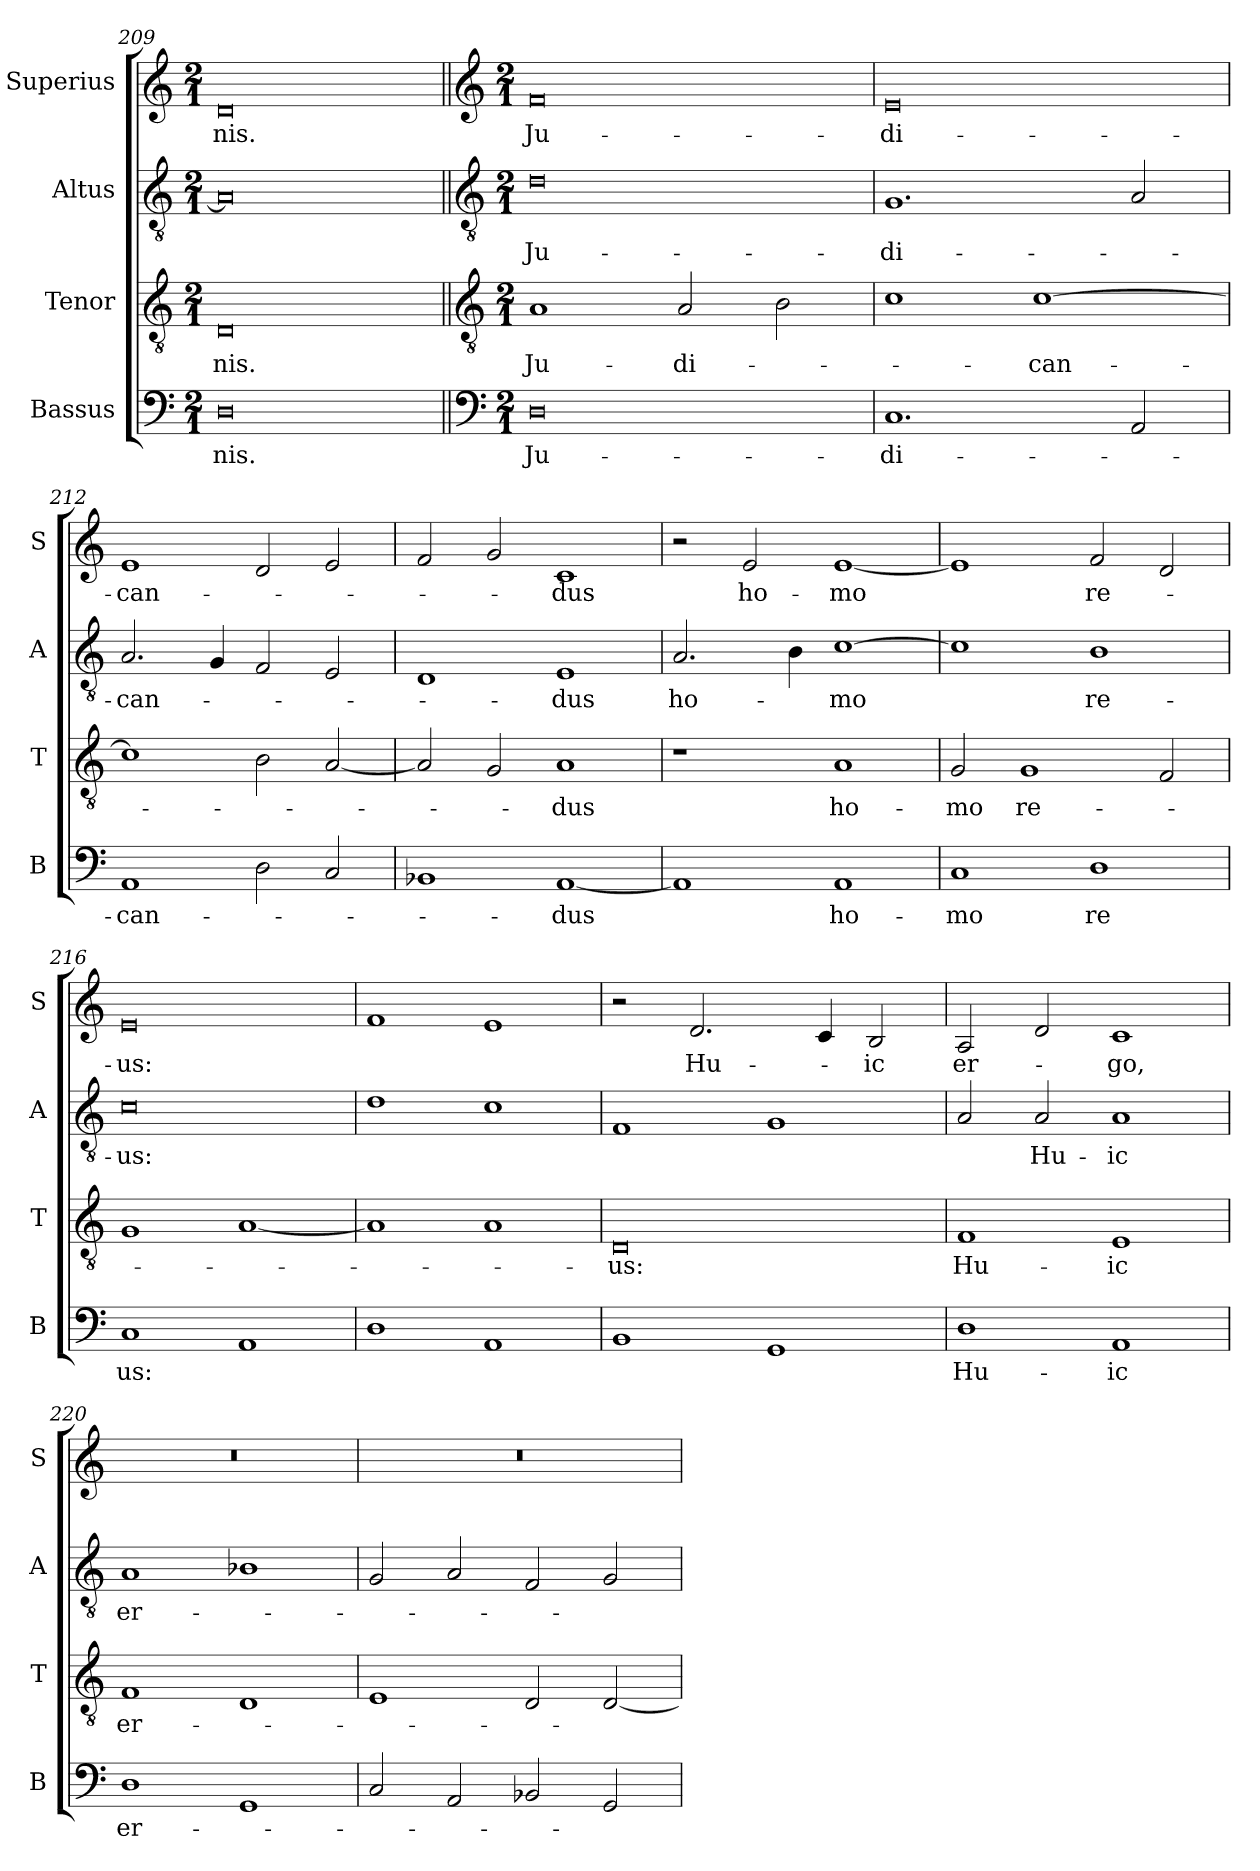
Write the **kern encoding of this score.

**kern	**text	**kern	**text	**kern	**text	**kern	**text
*part4	*part4	*part3	*part3	*part2	*part2	*part1	*part1
*staff4	*staff4	*staff3	*staff3	*staff2	*staff2	*staff1	*staff1
*I"Bassus	*	*I"Tenor	*	*I"Altus	*	*I"Superius	*
*I'B	*	*I'T	*	*I'A	*	*I'S	*
*clefF4	*	*clefGv2	*	*clefGv2	*	*clefG2	*
*k[]	*	*k[]	*	*k[]	*	*k[]	*
*M2/1	*	*M2/1	*	*M2/1	*	*M2/1	*
=209	=209	=209	=209	=209	=209	=209	=209
0D	-nis.	0D	-nis.	0A]	.	0d	-nis.
!!LO:PB:g=z
=210||	=210||	=210||	=210||	=210||	=210||	=210||	=210||
*clefF4	*	*clefGv2	*	*clefGv2	*	*clefG2	*
*k[]	*	*k[]	*	*k[]	*	*k[]	*
*M2/1	*	*M2/1	*	*M2/1	*	*M2/1	*
0D	Ju-	1A	Ju-	0d	Ju-	0f	Ju-
.	.	2A	-di-	.	.	.	.
.	.	2B	.	.	.	.	.
=211	=211	=211	=211	=211	=211	=211	=211
1.C	-di-	1c	.	1.G	-di-	0e	-di-
.	.	[1c	-can-	.	.	.	.
2AA	.	.	.	2A	.	.	.
=212	=212	=212	=212	=212	=212	=212	=212
1AA	-can-	1c]	.	2.A	-can-	1e	-can-
.	.	.	.	4G	.	.	.
2D	.	2B	.	2F	.	2d	.
2C	.	[2A	.	2E	.	2e	.
=213	=213	=213	=213	=213	=213	=213	=213
1BB-X	.	2A]	.	1D	.	2f	.
.	.	2G	.	.	.	2g	.
[1AA	-dus	1A	-dus	1E	-dus	1c	-dus
=214	=214	=214	=214	=214	=214	=214	=214
1AA]	.	1r	.	2.A	ho-	2r	.
.	.	.	.	.	.	2e	ho-
.	.	.	.	4B	.	.	.
1AA	ho-	1A	ho-	[1c	-mo	[1e	-mo
=215	=215	=215	=215	=215	=215	=215	=215
1C	-mo	2G	-mo	1c]	.	1e]	.
.	.	1G	re-	.	.	.	.
1D	re	.	.	1B	re-	2f	re-
.	.	2F	.	.	.	2d	.
=216	=216	=216	=216	=216	=216	=216	=216
1C	us:	1G	.	0c	-us:	0e	-us:
1AA	.	[1A	.	.	.	.	.
=217	=217	=217	=217	=217	=217	=217	=217
1D	.	1A]	.	1d	.	1f	.
1AA	.	1A	.	1c	.	1e	.
=218	=218	=218	=218	=218	=218	=218	=218
1BB	.	0D	-us:	1F	.	2r	.
.	.	.	.	.	.	2.d	Hu-
1GG	.	.	.	1G	.	.	.
.	.	.	.	.	.	4c	.
.	.	.	.	.	.	2B	-ic
=219	=219	=219	=219	=219	=219	=219	=219
1D	Hu-	1F	Hu-	2A	.	2A	er-
.	.	.	.	2A	Hu-	2d	.
1AA	-ic	1E	-ic	1A	-ic	1c	-go,
=220	=220	=220	=220	=220	=220	=220	=220
1D	er-	1F	er-	1A	er-	0r	.
1GG	.	1D	.	1B-X	.	.	.
=221	=221	=221	=221	=221	=221	=221	=221
2C	.	1E	.	2G	.	0r	.
2AA	.	.	.	2A	.	.	.
2BB-X	.	2D	.	2F	.	.	.
2GG	.	[2D	.	2G	.	.	.
=	=	=	=	=	=	=	=
*-	*-	*-	*-	*-	*-	*-	*-
